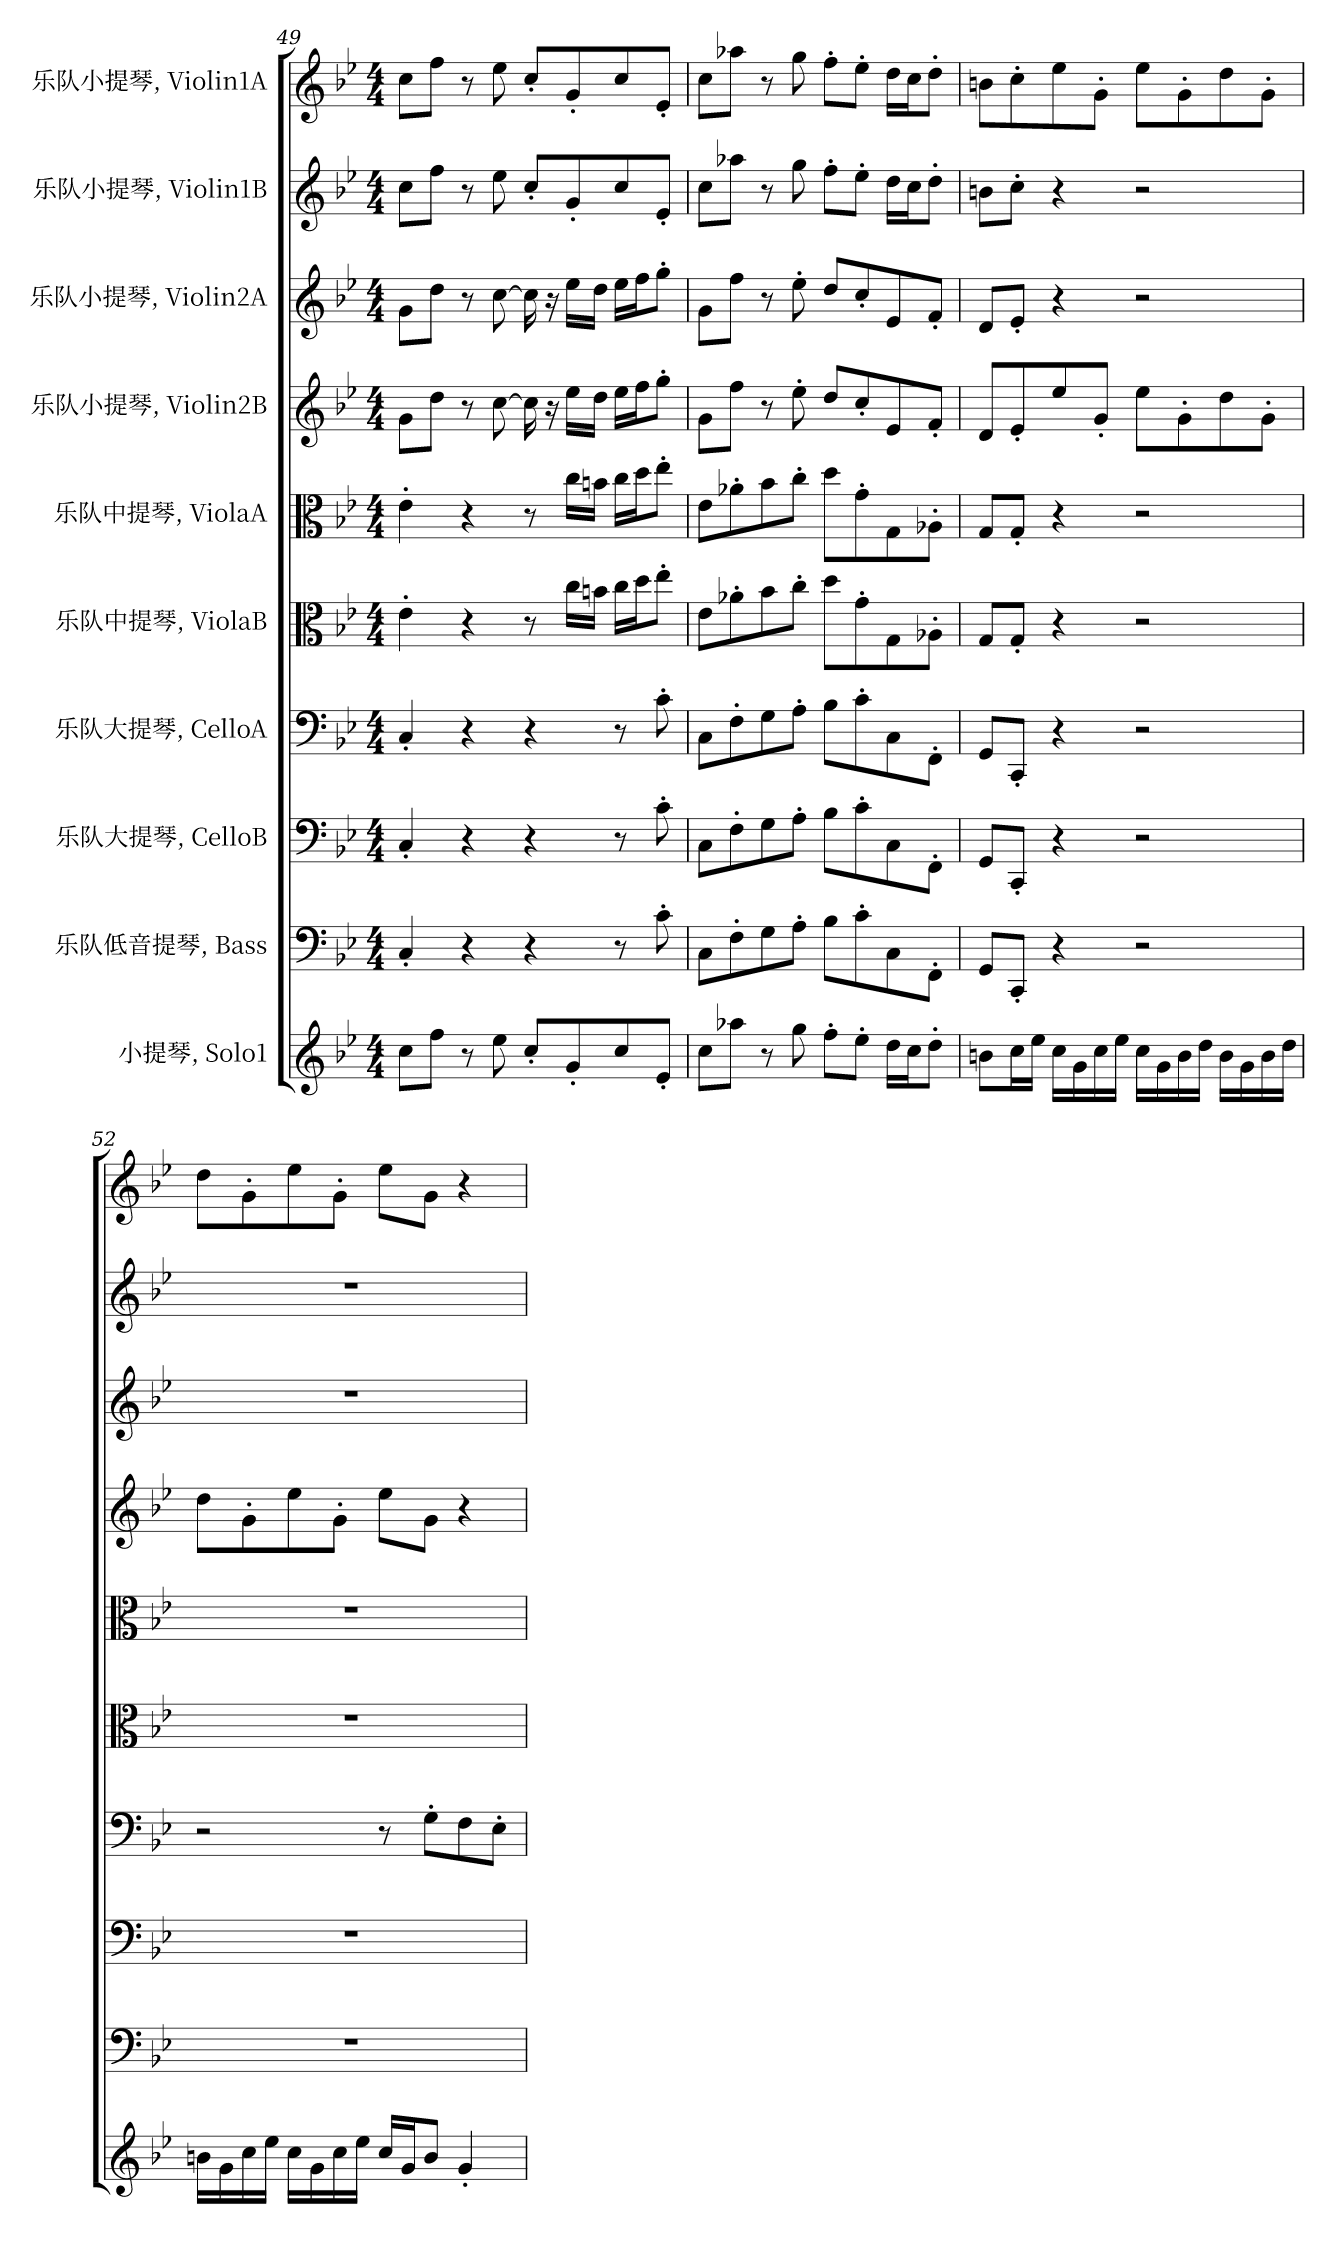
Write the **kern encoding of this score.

**kern	**kern	**kern	**kern	**kern	**kern	**kern	**kern	**kern	**kern
*part10	*part9	*part8	*part7	*part6	*part5	*part4	*part3	*part2	*part1
*staff10	*staff9	*staff8	*staff7	*staff6	*staff5	*staff4	*staff3	*staff2	*staff1
*I"小提琴, Solo1	*I"乐队低音提琴, Bass	*I"乐队大提琴, CelloB	*I"乐队大提琴, CelloA	*I"乐队中提琴, ViolaB	*I"乐队中提琴, ViolaA	*I"乐队小提琴, Violin2B	*I"乐队小提琴, Violin2A	*I"乐队小提琴, Violin1B	*I"乐队小提琴, Violin1A
!!LO:PB:g=z
*clefG2	*clefF4	*clefF4	*clefF4	*clefC3	*clefC3	*clefG2	*clefG2	*clefG2	*clefG2
*	*ITrd7c12	*	*	*	*	*	*	*	*
*k[b-e-]	*k[b-e-]	*k[b-e-]	*k[b-e-]	*k[b-e-]	*k[b-e-]	*k[b-e-]	*k[b-e-]	*k[b-e-]	*k[b-e-]
*M4/4	*M4/4	*M4/4	*M4/4	*M4/4	*M4/4	*M4/4	*M4/4	*M4/4	*M4/4
=49	=49	=49	=49	=49	=49	=49	=49	=49	=49
8cc\L	4CC'/	4C'/	4C'/	4e-'\	4e-'\	8g\L	8g\L	8cc\L	8cc\L
8ff\J	.	.	.	.	.	8dd\J	8dd\J	8ff\J	8ff\J
8r	4r	4r	4r	4r	4r	8r	8r	8r	8r
8ee-\	.	.	.	.	.	[8cc\	[8cc\	8ee-\	8ee-\
8cc'/L	4r	4r	4r	8r	8r	16cc\]	16cc\]	8cc'/L	8cc'/L
.	.	.	.	.	.	16r	16r	.	.
8g'/	.	.	.	16cc\LL	16cc\LL	16ee-\LL	16ee-\LL	8g'/	8g'/
.	.	.	.	16bn\JJ	16bn\JJ	16dd\JJ	16dd\JJ	.	.
8cc/	8r	8r	8r	16cc\LL	16cc\LL	16ee-\LL	16ee-\LL	8cc/	8cc/
.	.	.	.	16dd\J	16dd\J	16ff\J	16ff\J	.	.
8e-'/J	8C'\	8c'\	8c'\	8ee-'\J	8ee-'\J	8gg'\J	8gg'\J	8e-'/J	8e-'/J
=50	=50	=50	=50	=50	=50	=50	=50	=50	=50
8cc\L	8CC\L	8C\L	8C\L	8e-\L	8e-\L	8g\L	8g\L	8cc\L	8cc\L
8aa-X\J	8FF'\	8F'\	8F'\	8a-X'\	8a-X'\	8ff\J	8ff\J	8aa-X\J	8aa-X\J
8r	8GG\	8G\	8G\	8b-\	8b-\	8r	8r	8r	8r
8gg\	8AA'\J	8A'\J	8A'\J	8cc'\J	8cc'\J	8ee-'\	8ee-'\	8gg\	8gg\
8ff'\L	8BB-\L	8B-\L	8B-\L	8dd\L	8dd\L	8dd/L	8dd/L	8ff'\L	8ff'\L
8ee-'\J	8C'\	8c'\	8c'\	8g'\	8g'\	8cc'/	8cc'/	8ee-'\J	8ee-'\J
16dd\LL	8CC\	8C\	8C\	8G\	8G\	8e-/	8e-/	16dd\LL	16dd\LL
16cc\J	.	.	.	.	.	.	.	16cc\J	16cc\J
8dd'\J	8FFF'\J	8FF'\J	8FF'\J	8A-X'\J	8A-X'\J	8f'/J	8f'/J	8dd'\J	8dd'\J
=51	=51	=51	=51	=51	=51	=51	=51	=51	=51
8bn\L	8GGG/L	8GG/L	8GG/L	8G/L	8G/L	8d/L	8d/L	8bn\L	8bn\L
16cc\L	8CCC'/J	8CC'/J	8CC'/J	8G'/J	8G'/J	8e-'/	8e-'/J	8cc'\J	8cc'\
16ee-\JJ	.	.	.	.	.	.	.	.	.
16cc\LL	4r	4r	4r	4r	4r	8ee-/	4r	4r	8ee-\
16g\	.	.	.	.	.	.	.	.	.
16cc\	.	.	.	.	.	8g'/J	.	.	8g'\J
16ee-\JJ	.	.	.	.	.	.	.	.	.
16cc\LL	2r	2r	2r	2r	2r	8ee-\L	2r	2r	8ee-\L
16g\	.	.	.	.	.	.	.	.	.
16b\	.	.	.	.	.	8g'\	.	.	8g'\
16dd\JJ	.	.	.	.	.	.	.	.	.
16b\LL	.	.	.	.	.	8dd\	.	.	8dd\
16g\	.	.	.	.	.	.	.	.	.
16b\	.	.	.	.	.	8g'\J	.	.	8g'\J
16dd\JJ	.	.	.	.	.	.	.	.	.
!!LO:PB:g=z
=52	=52	=52	=52	=52	=52	=52	=52	=52	=52
16bn\LL	1r	1r	2r	1r	1r	8dd\L	1r	1r	8dd\L
16g\	.	.	.	.	.	.	.	.	.
16cc\	.	.	.	.	.	8g'\	.	.	8g'\
16ee-\JJ	.	.	.	.	.	.	.	.	.
16cc\LL	.	.	.	.	.	8ee-\	.	.	8ee-\
16g\	.	.	.	.	.	.	.	.	.
16cc\	.	.	.	.	.	8g'\J	.	.	8g'\J
16ee-\JJ	.	.	.	.	.	.	.	.	.
16cc/LL	.	.	8r	.	.	8ee-\L	.	.	8ee-\L
16g/J	.	.	.	.	.	.	.	.	.
8b/J	.	.	8G'\L	.	.	8g\J	.	.	8g\J
4g'/	.	.	8F\	.	.	4r	.	.	4r
.	.	.	8E-'\J	.	.	.	.	.	.
=	=	=	=	=	=	=	=	=	=
*-	*-	*-	*-	*-	*-	*-	*-	*-	*-
